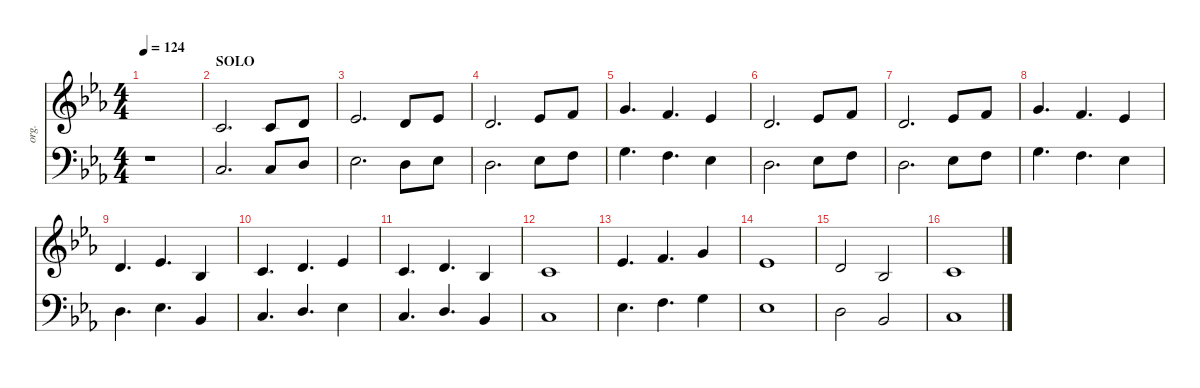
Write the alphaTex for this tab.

\defaultSystemsLayout 4
\hideDynamics
\bracketExtendMode nobrackets
\otherSystemsTrackNameOrientation horizontal
\track ("Organ" "org.") {instrument drawbarorgan}
\staff {score}
\tuning (E4 B3 G3 D3 A2 E2)
\ts (4 4)
\tempo 124
\clef g2
\ks cminor
|
\section ("" "SOLO")
-4.1{acc forcenatural}.2{d beam Up} -4.1{acc forcenatural}.8{beam Up} -2.1{acc forcenatural}.8{beam Up} |
-1.1{acc b}.2{d beam Up} -2.1{acc forcenatural}.8{beam Up} -1.1{acc b}.8{beam Up} |
-2.1{acc forcenatural}.2{d beam Up} -1.1{acc b}.8{beam Up} 1.1{acc forcenatural}.8{beam Up} |
3.1{acc forcenatural}.4{d beam Up} 1.1{acc forcenatural}.4{d beam Up} -1.1{acc b}.4{beam Up} |
-2.1{acc forcenatural}.2{d beam Up} -1.1{acc b}.8{beam Up} 1.1{acc forcenatural}.8{beam Up} |
-2.1{acc forcenatural}.2{d beam Up} -1.1{acc b}.8{beam Up} 1.1{acc forcenatural}.8{beam Up} |
3.1{acc forcenatural}.4{d beam Up} 1.1{acc forcenatural}.4{d beam Up} -1.1{acc b}.4{beam Up} |
-2.1{acc forcenatural}.4{d beam Up} -1.1{acc b}.4{d beam Up} -6.1{acc b}.4{beam Up} |
-4.1{acc forcenatural}.4{d beam Up} -2.1{acc forcenatural}.4{d beam Up} -1.1{acc b}.4{beam Up} |
-4.1{acc forcenatural}.4{d beam Up} -2.1{acc forcenatural}.4{d beam Up} -6.1{acc b}.4{beam Up} |
-4.1{acc forcenatural}.1{beam Up} |
-1.1{acc b}.4{d beam Up} 1.1{acc forcenatural}.4{d beam Up} 3.1{acc forcenatural}.4{beam Up} |
-1.1{acc b}.1{beam Up} |
-2.1{acc forcenatural}.2{beam Up} -6.1{acc b}.2{beam Up} |
-4.1{acc forcenatural}.1{beam Up}
\staff {score}
\tuning (G2 D2 A1 E1 B0)
\clef f4
\ottava regular
\simile none
\ks cminor
r.1{dy mf beam Down} |
15.3{acc forcenatural}.2{d beam Up} 5.1{acc forcenatural}.8{beam Up} 7.1{acc forcenatural}.8{beam Up} |
8.1{acc b}.2{d beam Down} 7.1{acc forcenatural}.8{beam Down} 8.1{acc b}.8{beam Down} |
7.1{acc forcenatural}.2{d beam Down} 8.1{acc b}.8{beam Down} 10.1{acc forcenatural}.8{beam Down} |
12.1{acc forcenatural}.4{d beam Down} 10.1{acc forcenatural}.4{d beam Down} 8.1{acc b}.4{beam Down} |
7.1{acc forcenatural}.2{d beam Down} 8.1{acc b}.8{beam Down} 10.1{acc forcenatural}.8{beam Down} |
7.1{acc forcenatural}.2{d beam Down} 8.1{acc b}.8{beam Down} 10.1{acc forcenatural}.8{beam Down} |
12.1{acc forcenatural}.4{d beam Down} 10.1{acc forcenatural}.4{d beam Down} 8.1{acc b}.4{beam Down} |
7.1{acc forcenatural}.4{d beam Down} 8.1{acc b}.4{d beam Down} 3.1{acc b}.4{beam Up} |
5.1{acc forcenatural}.4{d beam Up} 7.1{acc forcenatural}.4{d beam Up} 8.1{acc b}.4{beam Down} |
5.1{acc forcenatural}.4{d beam Up} 7.1{acc forcenatural}.4{d beam Up} 3.1{acc b}.4{beam Up} |
5.1{acc forcenatural}.1{beam Down} |
13.2{acc b}.4{d beam Down} 10.1{acc forcenatural}.4{d beam Down} 12.1{acc forcenatural}.4{beam Down} |
13.2{acc b}.1{beam Down} |
7.1{acc forcenatural}.2{beam Down} 3.1{acc b}.2{beam Up} |
5.1{acc forcenatural}.1{beam Up}
